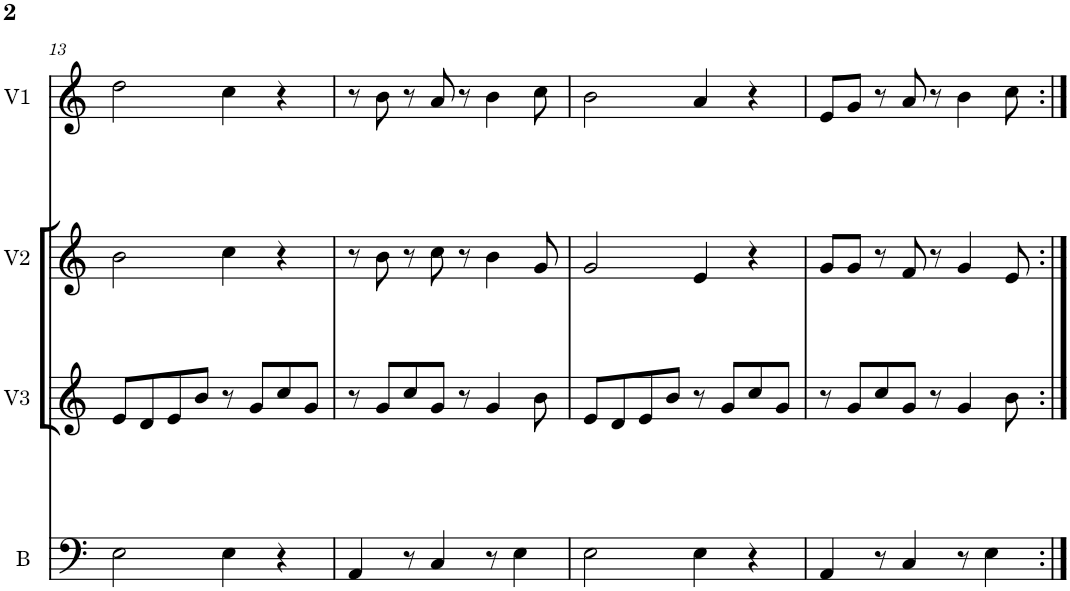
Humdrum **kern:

**kern	**kern	**kern	**kern
*part4	*part3	*part2	*part1
*staff4	*staff3	*staff2	*staff1
*I"Bass	*I"Voice 3	*I"Voice 2	*I"Voice 1
*I'B	*I'V3	*I'V2	*I'V1
!!LO:PB:g=z
*clefF4	*clefG2	*clefG2	*clefG2
*	*Trd8c14	*Trd5c9	*Trd1c2
*k[]	*k[]	*k[]	*k[]
*M4/4	*M4/4	*M4/4	*M4/4
=13	=13	=13	=13
2E\	8e/L	2b\	2dd\
.	8d/	.	.
.	8e/	.	.
.	8b/J	.	.
4E\	8r	4cc\	4cc\
.	8g/L	.	.
4r	8cc/	4r	4r
.	8g/J	.	.
=14	=14	=14	=14
4AA/	8r	8r	8r
.	8g/L	8b\	8b\
8r	8cc/	8r	8r
4C/	8g/J	8cc\	8a/
.	8r	8r	8r
8r	4g/	4b\	4b\
4E\	.	.	.
.	8b\	8g/	8cc\
=15	=15	=15	=15
2E\	8e/L	2g/	2b\
.	8d/	.	.
.	8e/	.	.
.	8b/J	.	.
4E\	8r	4e/	4a/
.	8g/L	.	.
4r	8cc/	4r	4r
.	8g/J	.	.
=16	=16	=16	=16
4AA/	8r	8g/L	8e/L
.	8g/L	8g/J	8g/J
8r	8cc/	8r	8r
4C/	8g/J	8f/	8a/
.	8r	8r	8r
8r	4g/	4g/	4b\
4E\	.	.	.
.	8b\	8e/	8cc\
=:|!	=:|!	=:|!	=:|!
*-	*-	*-	*-
